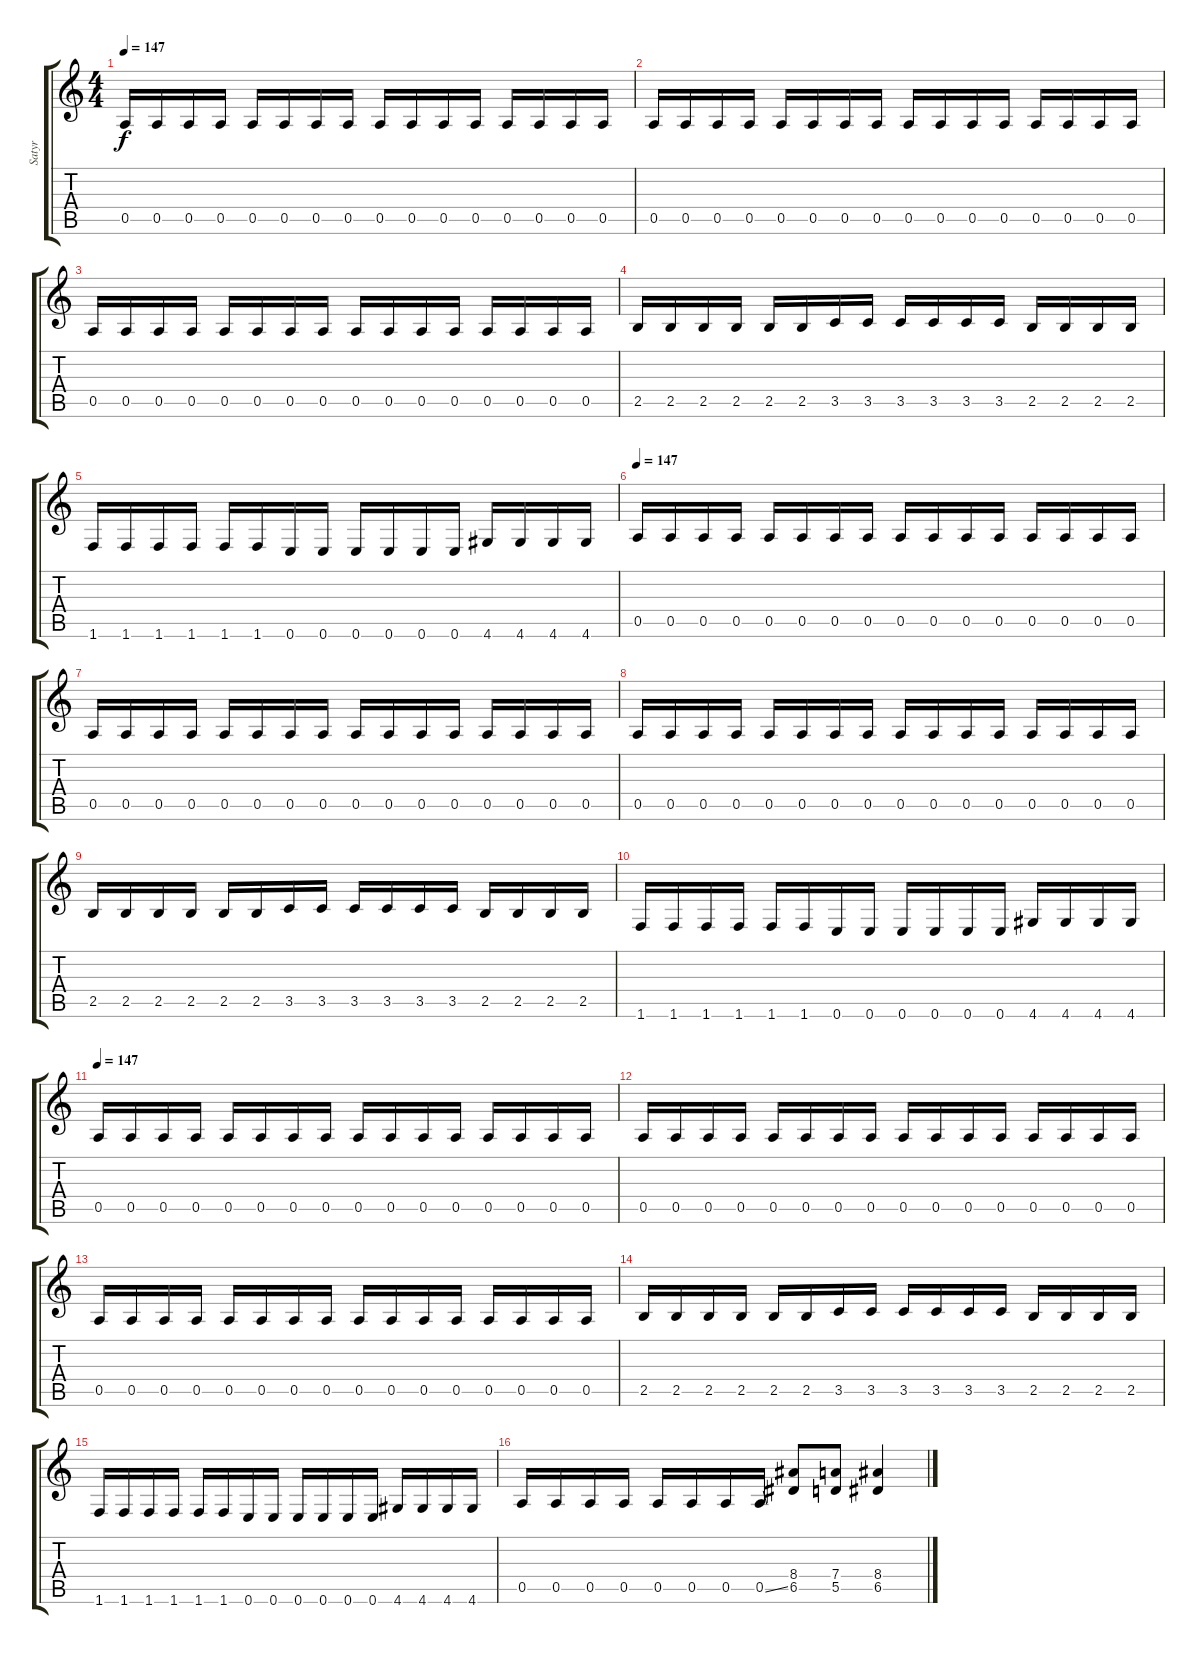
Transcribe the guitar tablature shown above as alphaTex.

\track ("Satyr" "Satyr") {instrument overdrivenguitar}
\staff {score tabs}
\tuning (E4 B3 G3 D3 A2 E2) {hide}
\ts (4 4)
\tempo 147
\clef g2
\ks c
0.5.16{dy f} 0.5.16 0.5.16 0.5.16 0.5.16 0.5.16 0.5.16 0.5.16 0.5.16 0.5.16 0.5.16 0.5.16 0.5.16 0.5.16 0.5.16 0.5.16 |
0.5.16 0.5.16 0.5.16 0.5.16 0.5.16 0.5.16 0.5.16 0.5.16 0.5.16 0.5.16 0.5.16 0.5.16 0.5.16 0.5.16 0.5.16 0.5.16 |
0.5.16 0.5.16 0.5.16 0.5.16 0.5.16 0.5.16 0.5.16 0.5.16 0.5.16 0.5.16 0.5.16 0.5.16 0.5.16 0.5.16 0.5.16 0.5.16 |
2.5.16 2.5.16 2.5.16 2.5.16 2.5.16 2.5.16 3.5.16 3.5.16 3.5.16 3.5.16 3.5.16 3.5.16 2.5.16 2.5.16 2.5.16 2.5.16 |
1.6.16 1.6.16 1.6.16 1.6.16 1.6.16 1.6.16 0.6.16 0.6.16 0.6.16 0.6.16 0.6.16 0.6.16 4.6.16 4.6.16 4.6.16 4.6.16 |
\tempo 147
0.5.16 0.5.16 0.5.16 0.5.16 0.5.16 0.5.16 0.5.16 0.5.16 0.5.16 0.5.16 0.5.16 0.5.16 0.5.16 0.5.16 0.5.16 0.5.16 |
0.5.16 0.5.16 0.5.16 0.5.16 0.5.16 0.5.16 0.5.16 0.5.16 0.5.16 0.5.16 0.5.16 0.5.16 0.5.16 0.5.16 0.5.16 0.5.16 |
0.5.16 0.5.16 0.5.16 0.5.16 0.5.16 0.5.16 0.5.16 0.5.16 0.5.16 0.5.16 0.5.16 0.5.16 0.5.16 0.5.16 0.5.16 0.5.16 |
2.5.16 2.5.16 2.5.16 2.5.16 2.5.16 2.5.16 3.5.16 3.5.16 3.5.16 3.5.16 3.5.16 3.5.16 2.5.16 2.5.16 2.5.16 2.5.16 |
1.6.16 1.6.16 1.6.16 1.6.16 1.6.16 1.6.16 0.6.16 0.6.16 0.6.16 0.6.16 0.6.16 0.6.16 4.6.16 4.6.16 4.6.16 4.6.16 |
\tempo 147
0.5.16 0.5.16 0.5.16 0.5.16 0.5.16 0.5.16 0.5.16 0.5.16 0.5.16 0.5.16 0.5.16 0.5.16 0.5.16 0.5.16 0.5.16 0.5.16 |
0.5.16 0.5.16 0.5.16 0.5.16 0.5.16 0.5.16 0.5.16 0.5.16 0.5.16 0.5.16 0.5.16 0.5.16 0.5.16 0.5.16 0.5.16 0.5.16 |
0.5.16 0.5.16 0.5.16 0.5.16 0.5.16 0.5.16 0.5.16 0.5.16 0.5.16 0.5.16 0.5.16 0.5.16 0.5.16 0.5.16 0.5.16 0.5.16 |
2.5.16 2.5.16 2.5.16 2.5.16 2.5.16 2.5.16 3.5.16 3.5.16 3.5.16 3.5.16 3.5.16 3.5.16 2.5.16 2.5.16 2.5.16 2.5.16 |
1.6.16 1.6.16 1.6.16 1.6.16 1.6.16 1.6.16 0.6.16 0.6.16 0.6.16 0.6.16 0.6.16 0.6.16 4.6.16 4.6.16 4.6.16 4.6.16 |
0.5.16 0.5.16 0.5.16 0.5.16 0.5.16 0.5.16 0.5.16 0.5{ss}.16 (8.4 6.5).8 (7.4 5.5).8 (8.4 6.5).4
